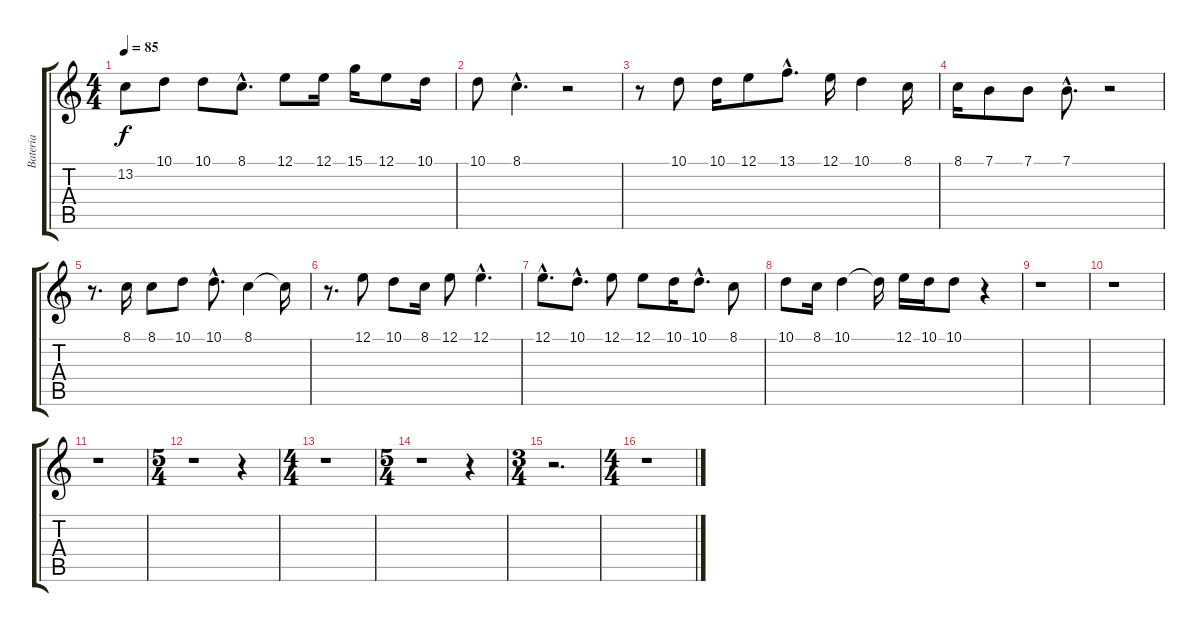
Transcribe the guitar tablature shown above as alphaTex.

\track ("Bateria" "Bateria") {instrument sopranosax}
\staff {score tabs}
\tuning (E4 B3 G3 D3 A2 E2) {hide}
\ts (4 4)
\tempo 85
\clef g2
\ks c
13.2.8{dy f} 10.1.8 10.1.8 8.1{hac}.8{d} 12.1.8 12.1.16 15.1.16 12.1.8 10.1.16 |
10.1.8 8.1{hac}.4{d} r.2 |
r.8 10.1.8 10.1.16 12.1.8 13.1{hac}.8{d} 12.1.16 10.1.4 8.1.16 |
8.1.16 7.1.8 7.1.8 7.1{hac}.8{d} r.2 |
r.8{d} 8.1.16 8.1.8 10.1.8 10.1{hac}.8{d} 8.1.4 8.1{t}.16 |
r.8{d} 12.1.8 10.1.8 8.1.16 12.1.8 12.1{hac}.4{d} |
12.1{hac}.8{d} 10.1{hac}.8{d} 12.1.8 12.1.8 10.1.16 10.1{hac}.8{d} 8.1.8 |
10.1.8 8.1.16 10.1.4 10.1{t}.16 12.1.16 10.1.16 10.1.8 r.4 |
r.1 |
r.1 |
r.1 |
\ts (5 4)
r.1 r.4 |
\ts (4 4)
r.1 |
\ts (5 4)
r.1 r.4 |
\ts (3 4)
r.2{d} |
\ts (4 4)
r.1
